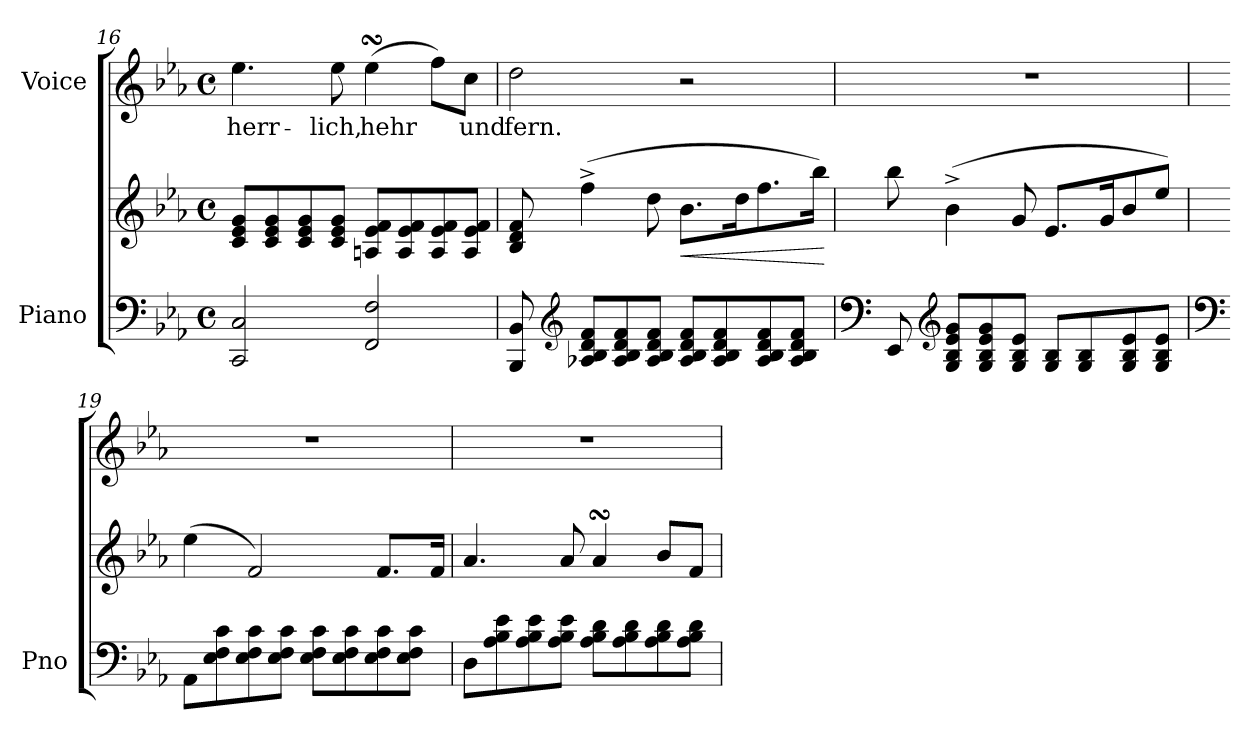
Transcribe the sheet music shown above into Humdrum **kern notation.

**kern	**kern	**dynam	**kern	**text
*part2	*part2	*part2	*part1	*part1
*staff3	*staff2	*staff2/3	*staff1	*staff1
*I"Piano	*	*	*I"Voice	*
*I'Pno	*	*	*	*
*clefF4	*clefG2	*	*clefG2	*
*k[b-e-a-]	*k[b-e-a-]	*	*k[b-e-a-]	*
*M4/4	*M4/4	*	*M4/4	*
*met(c)	*met(c)	*	*met(c)	*
=16	=16	=16	=16	=16
2CC/ 2C/	8c/ 8e-/ 8g/L	.	4.ee-\	herr-
.	8c/ 8e-/ 8g/	.	.	.
.	8c/ 8e-/ 8g/	.	.	.
.	8c/ 8e-/ 8g/J	.	8ee-\	-lich,
2FF/ 2F/	8An/ 8e-/ 8f/L	.	(4ee-sSSs\	hehr
.	8A/ 8e-/ 8f/	.	.	.
.	8A/ 8e-/ 8f/	.	8ff\L)	.
.	8A/ 8e-/ 8f/J	.	8cc\J	und
=17	=17	=17	=17	=17
8BBB-/ 8BB-/	8B-/ 8d/ 8f/	.	2dd\	fern.
*clefG2	*	*	*	*
8A-X/ 8B-/ 8d/ 8f/L	(4ff^\	.	.	.
8A-/ 8B-/ 8d/ 8f/	.	.	.	.
8A-/ 8B-/ 8d/ 8f/J	8dd\	.	.	.
!	!	!LO:HP:b	!	!
8A-/ 8B-/ 8d/ 8f/L	8.b-\L	<	2r	.
8A-/ 8B-/ 8d/ 8f/	.	.	.	.
.	16dd\K	.	.	.
8A-/ 8B-/ 8d/ 8f/	8.ff\	.	.	.
8A-/ 8B-/ 8d/ 8f/J	.	.	.	.
.	16bb-\Jk)	.	.	.
.	.	[	.	.
=18	=18	=18	=18	=18
*clefF4	*	*	*	*
8EE-/	8bb-\	.	1r	.
*clefG2	*	*	*	*
8G/ 8B-/ 8e-/ 8g/L	(4b-^\	.	.	.
8G/ 8B-/ 8e-/ 8g/	.	.	.	.
8G/ 8B-/ 8e-/J	8g/	.	.	.
8G/ 8B-/L	8.e-/L	.	.	.
8G/ 8B-/	.	.	.	.
.	16g/K	.	.	.
8G/ 8B-/ 8e-/	8b-/	.	.	.
8G/ 8B-/ 8e-/J	8ee-/J)	.	.	.
=19	=19	=19	=19	=19
*clefF4	*	*	*	*
8AA-\L	(4ee-\	.	1r	.
8E-\ 8F\ 8c\	.	.	.	.
8E-\ 8F\ 8c\	2f/)	.	.	.
8E-\ 8F\ 8c\J	.	.	.	.
8E-\ 8F\ 8c\L	.	.	.	.
8E-\ 8F\ 8c\	.	.	.	.
8E-\ 8F\ 8c\	8.f/L	.	.	.
8E-\ 8F\ 8c\J	.	.	.	.
.	16f/Jk	.	.	.
=20	=20	=20	=20	=20
8D\L	4.a-/	.	1r	.
8A-\ 8B-\ 8e-\	.	.	.	.
8A-\ 8B-\ 8e-\	.	.	.	.
8A-\ 8B-\ 8e-\J	8a-/	.	.	.
8A-\ 8B-\ 8d\L	4a-sSSs/	.	.	.
8A-\ 8B-\ 8d\	.	.	.	.
8A-\ 8B-\ 8d\	8b-/L	.	.	.
8A-\ 8B-\ 8d\J	8f/J	.	.	.
=	=	=	=	=
*-	*-	*-	*-	*-
